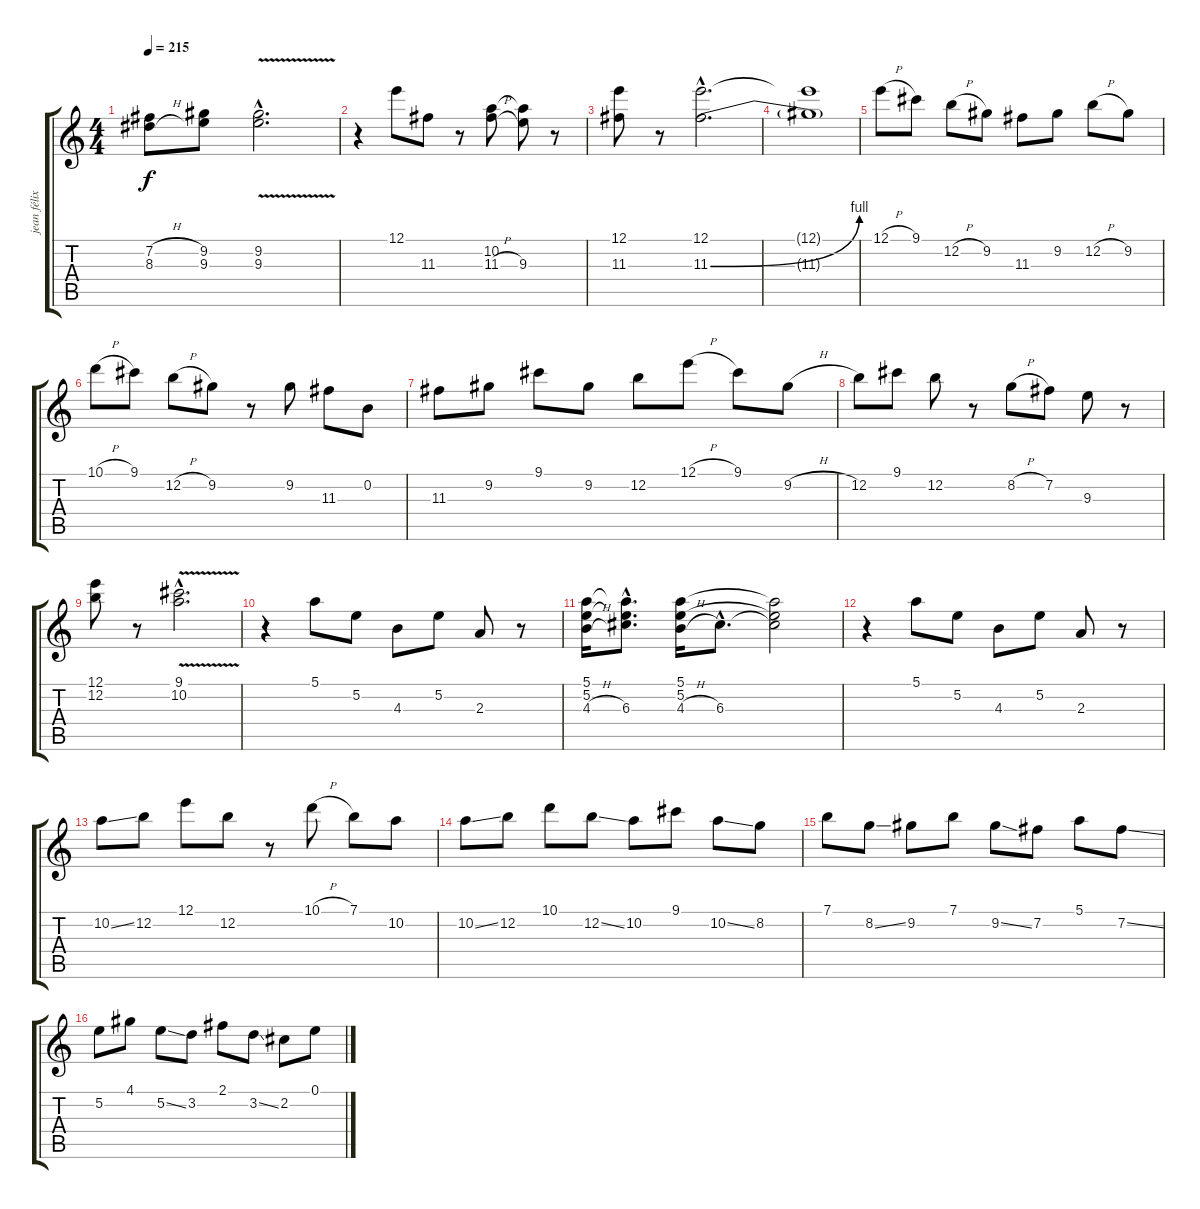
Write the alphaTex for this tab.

\track ("jean félix" "jean félix") {instrument acousticguitarnylon}
\staff {score tabs}
\tuning (E4 B3 G3 D3 A2 E2) {hide}
\ts (4 4)
\tempo 215
\clef g2
\ks c
(7.2{h} 8.3{h}).8{dy f} (9.2 9.3).8 (9.2{hac} 9.3{v hac}).2{d} |
r.4 12.1.8 11.3.8 r.8 (10.2 11.3{h}).8 (10.2{t} 9.3).8 r.8 |
(12.1 11.3).8 r.8 (12.1{hac} 11.3{be (bend 0 0 60 4) hac}).2{d} |
(12.1{t} 11.3{t}).1 |
12.1{h}.8 9.1.8 12.2{h}.8 9.2.8 11.3.8 9.2.8 12.2{h}.8 9.2.8 |
10.1{h}.8 9.1.8 12.2{h}.8 9.2.8 r.8 9.2.8 11.3.8 0.2.8 |
11.3.8 9.2.8 9.1.8 9.2.8 12.2.8 12.1{h}.8 9.1.8 9.2{h}.8 |
12.2.8 9.1.8 12.2.8 r.8 8.2{h}.8 7.2.8 9.3.8 r.8 |
(12.1 12.2).8 r.8 (9.1{v hac} 10.2{v hac}).2{d} |
r.4 5.1.8 5.2.8 4.3.8 5.2.8 2.3.8 r.8 |
(5.1 5.2 4.3{h}).16 (5.1{hac t} 5.2{hac t} 6.3{hac}).8{d} (5.1 5.2 4.3{h}).16 6.3{hac}.8{d} (5.1{t} 5.2{t} 6.3{t}).2 |
r.4 5.1.8 5.2.8 4.3.8 5.2.8 2.3.8 r.8 |
10.2{ss}.8 12.2.8 12.1.8 12.2.8 r.8 10.1{h}.8 7.1.8 10.2.8 |
10.2{ss}.8 12.2.8 10.1.8 12.2{ss}.8 10.2.8 9.1.8 10.2{ss}.8 8.2.8 |
7.1.8 8.2{ss}.8 9.2.8 7.1.8 9.2{ss}.8 7.2.8 5.1.8 7.2{ss}.8 |
5.2.8 4.1.8 5.2{ss}.8 3.2.8 2.1.8 3.2{ss}.8 2.2.8 0.1.8
